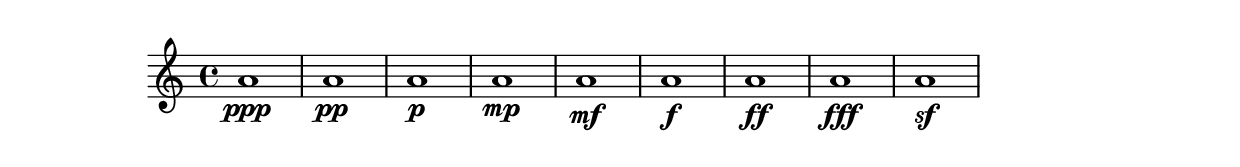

\version "2.3.8"
\header {
    texidoc = "@cindex Dynamic Absolute Volume
Absolute dynamics have an effect on MIDI files.
"
}


\score{
\relative c''{
%segfault in engraver
a1\ppp 
a1\pp
a\p
a\mp
a\mf
a\f
a\ff
a\fff
a\sf
}
\paper{ raggedright = ##t }
\midi{
\tempo 1 = 60
}
}

